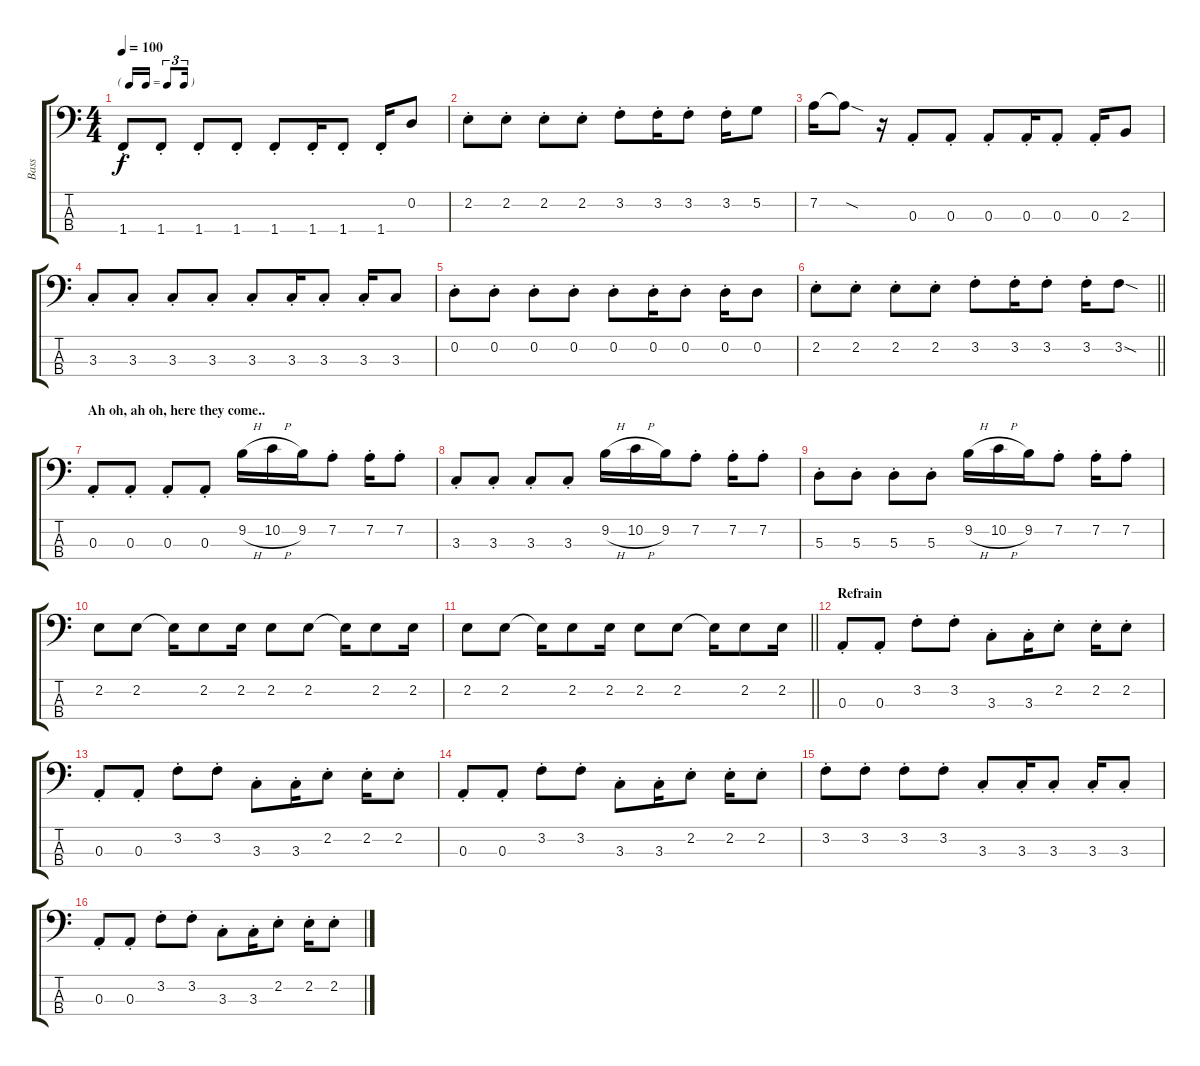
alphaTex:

\track ("Bass" "Bass") {instrument electricbassfinger}
\staff {score tabs}
\tuning (G2 D2 A1 E1) {hide}
\ts (4 4)
\tf triplet16th
\tempo 100
\clef f4
\ks c
1.4{st}.8{dy f} 1.4{st}.8 1.4{st}.8 1.4{st}.8 1.4{st}.8 1.4{st}.16 1.4{st}.8 1.4{st}.16 0.2.8 |
2.2{st}.8 2.2{st}.8 2.2{st}.8 2.2{st}.8 3.2{st}.8 3.2{st}.16 3.2{st}.8 3.2{st}.16 5.2.8 |
7.2.16 7.2{sod t}.8 r.16 0.3{st}.8 0.3{st}.8 0.3{st}.8 0.3{st}.16 0.3{st}.8 0.3{st}.16 2.3.8 |
3.3{st}.8 3.3{st}.8 3.3{st}.8 3.3{st}.8 3.3{st}.8 3.3{st}.16 3.3{st}.8 3.3{st}.16 3.3.8 |
0.2{st}.8 0.2{st}.8 0.2{st}.8 0.2{st}.8 0.2{st}.8 0.2{st}.16 0.2{st}.8 0.2{st}.16 0.2.8 |
\barLineRight lightlight
2.2{st}.8 2.2{st}.8 2.2{st}.8 2.2{st}.8 3.2{st}.8 3.2{st}.16 3.2{st}.8 3.2{st}.16 3.2{sod}.8 |
\section ("" "Ah oh, ah oh, here they come..")
0.3{st}.8 0.3{st}.8 0.3{st}.8 0.3{st}.8 9.2{h}.16 10.2{h}.16 9.2.16 7.2{st}.8 7.2{st}.16 7.2{st}.8 |
3.3{st}.8 3.3{st}.8 3.3{st}.8 3.3{st}.8 9.2{h}.16 10.2{h}.16 9.2.16 7.2{st}.8 7.2{st}.16 7.2{st}.8 |
5.3{st}.8 5.3{st}.8 5.3{st}.8 5.3{st}.8 9.2{h}.16 10.2{h}.16 9.2.16 7.2{st}.8 7.2{st}.16 7.2{st}.8 |
2.2.8 2.2.8 2.2{t}.16 2.2.8 2.2.16 2.2.8 2.2.8 2.2{t}.16 2.2.8 2.2.16 |
\barLineRight lightlight
2.2.8 2.2.8 2.2{t}.16 2.2.8 2.2.16 2.2.8 2.2.8 2.2{t}.16 2.2.8 2.2.16 |
\section ("" "Refrain")
0.3{st}.8 0.3{st}.8 3.2{st}.8 3.2{st}.8 3.3{st}.8 3.3{st}.16 2.2{st}.8 2.2{st}.16 2.2{st}.8 |
0.3{st}.8 0.3{st}.8 3.2{st}.8 3.2{st}.8 3.3{st}.8 3.3{st}.16 2.2{st}.8 2.2{st}.16 2.2{st}.8 |
0.3{st}.8 0.3{st}.8 3.2{st}.8 3.2{st}.8 3.3{st}.8 3.3{st}.16 2.2{st}.8 2.2{st}.16 2.2{st}.8 |
3.2{st}.8 3.2{st}.8 3.2{st}.8 3.2{st}.8 3.3{st}.8 3.3{st}.16 3.3{st}.8 3.3{st}.16 3.3{st}.8 |
0.3{st}.8 0.3{st}.8 3.2{st}.8 3.2{st}.8 3.3{st}.8 3.3{st}.16 2.2{st}.8 2.2{st}.16 2.2{st}.8
